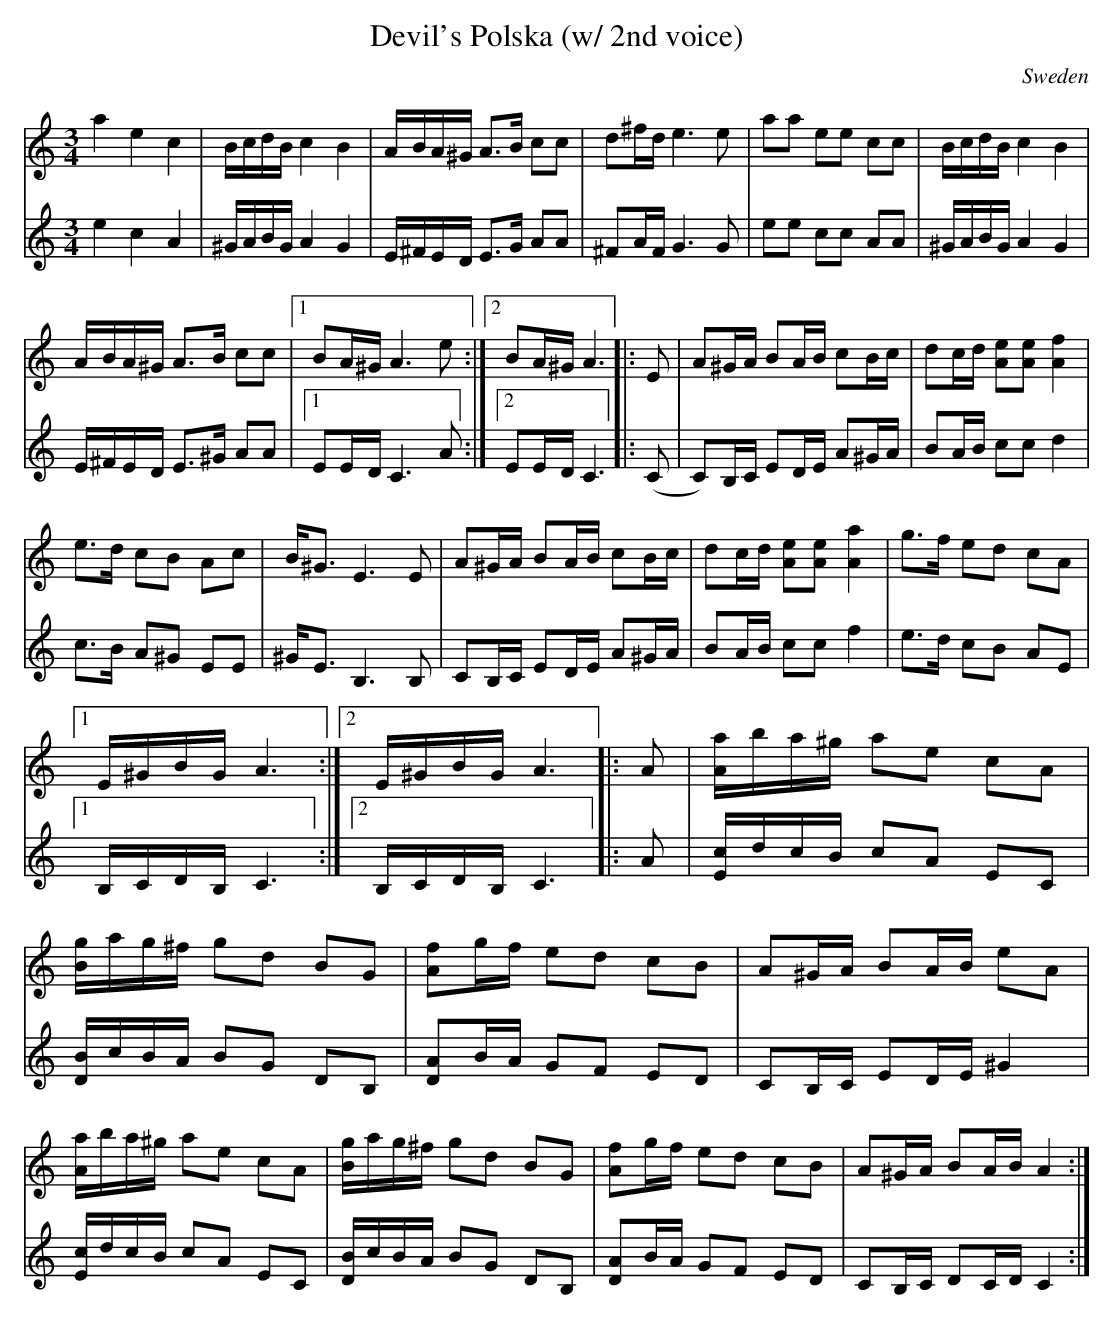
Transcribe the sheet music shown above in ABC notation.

X:1
T:Devil's Polska (w/ 2nd voice)
M:3/4
O:Sweden
K:A minor
V:1
a2 e2 c2|B/c/d/B/ c2 B2| \
A/B/A/^G/ A>B cc|d^f/d/ e3 e|\
aa ee cc| B/c/d/B/ c2 B2|
A/B/A/^G/ A>B cc|1 BA/^G/ A3 e :|2 BA/^G/ A3 |:\
E |\
A^G/A/ BA/B/ cB/c/|dc/d/ [eA][eA] [f2A2]|
e>d cB Ac|B<^G E3 E|\
A^G/A/ BA/B/ cB/c/|dc/d/ [eA][eA] [a2A2]|\
g>f ed cA|1 E/^G/B/G/ A3 :|2 E/^G/B/G/ A3 |:\
A |\
[A/a/]b/a/^g/ ae cA|[g/B/]a/g/^f/ gd BG|\
[fA]g/f/ ed cB| A^G/A/ BA/B/ eA |
[A/a/]b/a/^g/ ae cA|[g/B/]a/g/^f/ gd BG|\
[fA]g/f/ ed cB| A^G/A/ BA/B/ A2 :|
V:2
e2 c2 A2|^G/A/B/G/ A2G2|\
E/^F/E/D/ E>G AA| ^FA/F/ G3 G|\
ee cc AA| ^G/A/B/G/ A2 G2|
E/^F/E/D/ E>^G AA|1 EE/D/ C3 A :|2 EE/D/ C3 |: \
(C |\
C)B,/C/ ED/E/ A^G/A/|BA/B/ cc d2|\
c>B A^G EE| ^G<E B,3 B,|\
CB,/C/ ED/E/ A^G/A/|BA/B/ cc f2|\
e>d cB AE |1 B,/C/D/B,/ C3 :|2 B,/C/D/B,/ C3 |:\
A|\
[c/E/]d/c/B/ cA EC| [B/D/]c/B/A/ BG DB,|\
[AD]B/A/ GF ED| CB,/C/ ED/E/ ^G2 |
[c/E/]d/c/B/ cA EC| [B/D/]c/B/A/ BG DB, |\
[AD]B/A/ GF ED| CB,/C/ DC/D/ C2 :|
